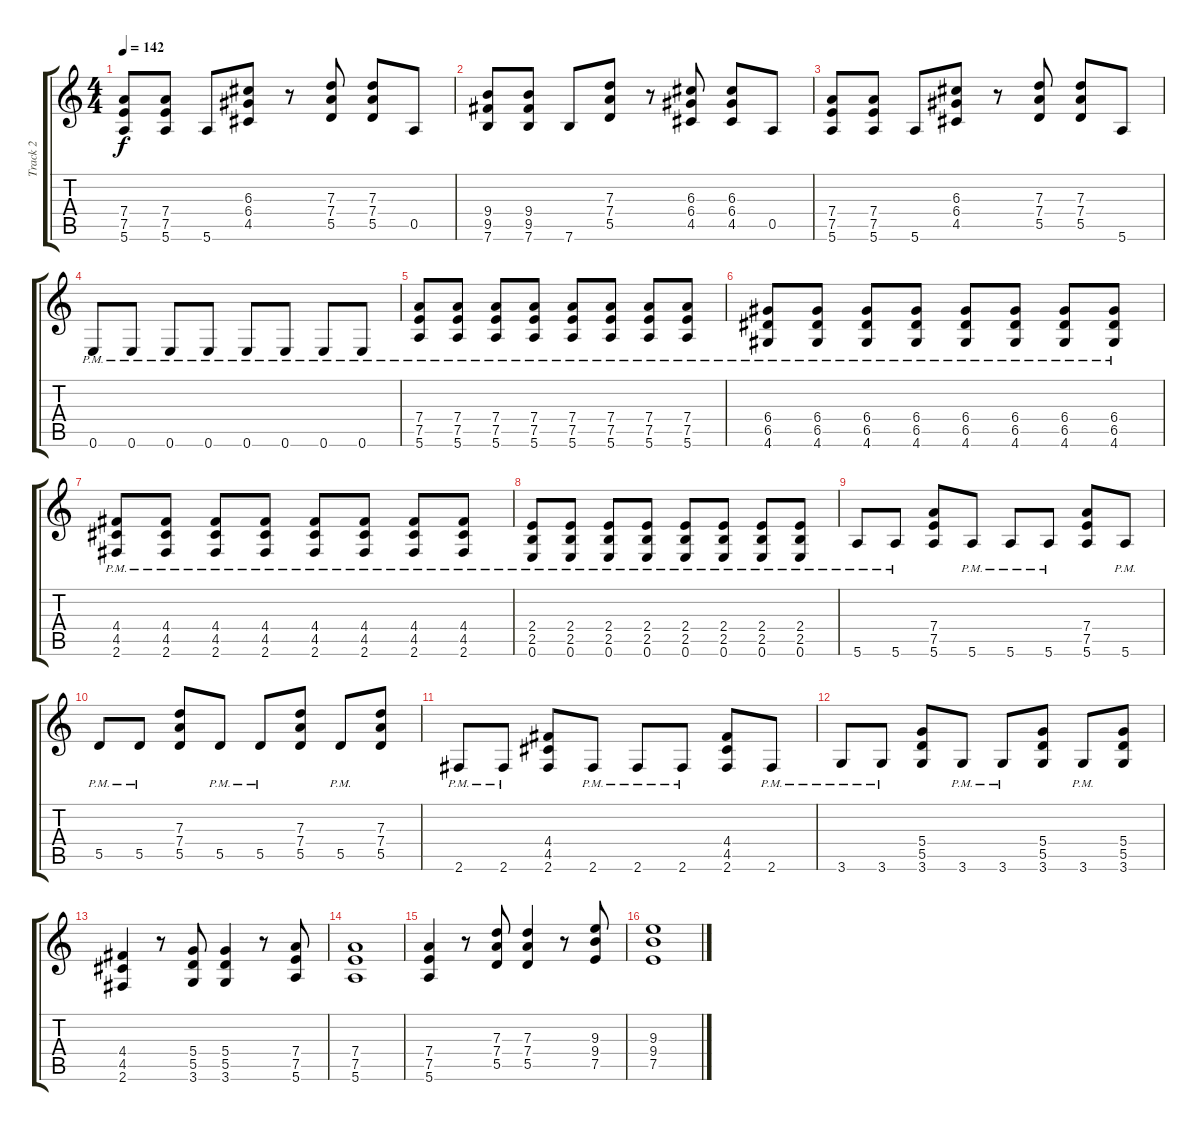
\track ("Track 2" "Track 2") {instrument distortionguitar}
\staff {score tabs}
\tuning (E4 B3 G3 D3 A2 E2) {hide}
\ts (4 4)
\tempo 142
\clef g2
\ks c
(7.4 7.5 5.6).8{dy f instrument distortionguitar} (7.4 7.5 5.6).8 5.6.8 (6.3 6.4 4.5).8 r.8 (7.3 7.4 5.5).8 (7.3 7.4 5.5).8 0.5.8 |
(9.4 9.5 7.6).8 (9.4 9.5 7.6).8 7.6.8 (7.3 7.4 5.5).8 r.8 (6.3 6.4 4.5).8 (6.3 6.4 4.5).8 0.5.8 |
(7.4 7.5 5.6).8 (7.4 7.5 5.6).8 5.6.8 (6.3 6.4 4.5).8 r.8 (7.3 7.4 5.5).8 (7.3 7.4 5.5).8 5.6.8 |
0.6{pm}.8 0.6{pm}.8 0.6{pm}.8 0.6{pm}.8 0.6{pm}.8 0.6{pm}.8 0.6{pm}.8 0.6{pm}.8 |
(7.4{pm} 7.5{pm} 5.6{pm}).8 (7.4{pm} 7.5{pm} 5.6{pm}).8 (7.4{pm} 7.5{pm} 5.6{pm}).8 (7.4{pm} 7.5{pm} 5.6{pm}).8 (7.4{pm} 7.5{pm} 5.6{pm}).8 (7.4{pm} 7.5{pm} 5.6{pm}).8 (7.4{pm} 7.5{pm} 5.6{pm}).8 (7.4{pm} 7.5{pm} 5.6{pm}).8 |
(6.4{pm} 6.5{pm} 4.6{pm}).8 (6.4{pm} 6.5{pm} 4.6{pm}).8 (6.4{pm} 6.5{pm} 4.6{pm}).8 (6.4{pm} 6.5{pm} 4.6{pm}).8 (6.4{pm} 6.5{pm} 4.6{pm}).8 (6.4{pm} 6.5{pm} 4.6{pm}).8 (6.4{pm} 6.5{pm} 4.6{pm}).8 (6.4{pm} 6.5{pm} 4.6{pm}).8 |
(4.4{pm} 4.5{pm} 2.6{pm}).8 (4.4{pm} 4.5{pm} 2.6{pm}).8 (4.4{pm} 4.5{pm} 2.6{pm}).8 (4.4{pm} 4.5{pm} 2.6{pm}).8 (4.4{pm} 4.5{pm} 2.6{pm}).8 (4.4{pm} 4.5{pm} 2.6{pm}).8 (4.4{pm} 4.5{pm} 2.6{pm}).8 (4.4{pm} 4.5{pm} 2.6{pm}).8 |
(2.4{pm} 2.5{pm} 0.6{pm}).8 (2.4{pm} 2.5{pm} 0.6{pm}).8 (2.4{pm} 2.5{pm} 0.6{pm}).8 (2.4{pm} 2.5{pm} 0.6{pm}).8 (2.4{pm} 2.5{pm} 0.6{pm}).8 (2.4{pm} 2.5{pm} 0.6{pm}).8 (2.4{pm} 2.5{pm} 0.6{pm}).8 (2.4{pm} 2.5{pm} 0.6{pm}).8 |
5.6{pm}.8 5.6{pm}.8 (7.4 7.5 5.6).8 5.6{pm}.8 5.6{pm}.8 5.6{pm}.8 (7.4 7.5 5.6).8 5.6{pm}.8 |
5.5{pm}.8 5.5{pm}.8 (7.3 7.4 5.5).8 5.5{pm}.8 5.5{pm}.8 (7.3 7.4 5.5).8 5.5{pm}.8 (7.3 7.4 5.5).8 |
2.6{pm}.8 2.6{pm}.8 (4.4 4.5 2.6).8 2.6{pm}.8 2.6{pm}.8 2.6{pm}.8 (4.4 4.5 2.6).8 2.6{pm}.8 |
3.6{pm}.8 3.6{pm}.8 (5.4 5.5 3.6).8 3.6{pm}.8 3.6{pm}.8 (5.4 5.5 3.6).8 3.6{pm}.8 (5.4 5.5 3.6).8 |
(4.4 4.5 2.6).4{volume 10} r.8 (5.4 5.5 3.6).8 (5.4 5.5 3.6).4 r.8 (7.4 7.5 5.6).8 |
(7.4 7.5 5.6).1 |
(7.4 7.5 5.6).4 r.8 (7.3 7.4 5.5).8 (7.3 7.4 5.5).4 r.8 (9.3 9.4 7.5).8 |
(9.3 9.4 7.5).1
